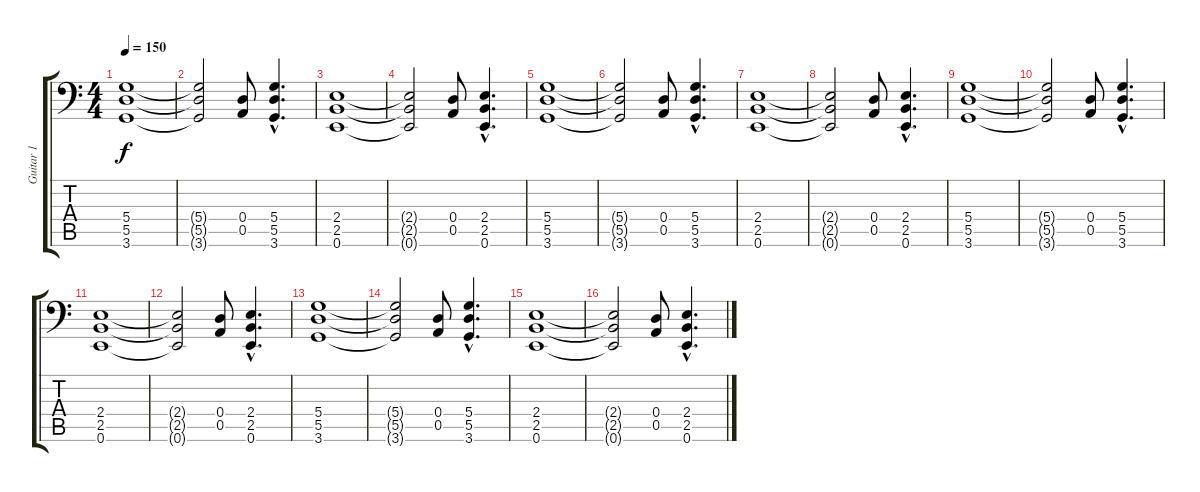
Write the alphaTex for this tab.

\track ("Guitar 1" "Guitar 1") {instrument distortionguitar}
\staff {score tabs}
\tuning (E3 B2 G2 D2 A1 E1) {hide}
\ts (4 4)
\tempo 150
\clef f4
\ks c
(5.4 5.5 3.6).1{dy f} |
(5.4{t} 5.5{t} 3.6{t}).2 (0.4 0.5).8 (5.4{hac} 5.5{hac} 3.6{hac}).4{d} |
(2.4 2.5 0.6).1 |
(2.4{t} 2.5{t} 0.6{t}).2 (0.4 0.5).8 (2.4{hac} 2.5{hac} 0.6{hac}).4{d} |
(5.4 5.5 3.6).1 |
(5.4{t} 5.5{t} 3.6{t}).2 (0.4 0.5).8 (5.4{hac} 5.5{hac} 3.6{hac}).4{d} |
(2.4 2.5 0.6).1 |
(2.4{t} 2.5{t} 0.6{t}).2 (0.4 0.5).8 (2.4{hac} 2.5{hac} 0.6{hac}).4{d} |
(5.4 5.5 3.6).1 |
(5.4{t} 5.5{t} 3.6{t}).2 (0.4 0.5).8 (5.4{hac} 5.5{hac} 3.6{hac}).4{d} |
(2.4 2.5 0.6).1 |
(2.4{t} 2.5{t} 0.6{t}).2 (0.4 0.5).8 (2.4{hac} 2.5{hac} 0.6{hac}).4{d} |
(5.4 5.5 3.6).1 |
(5.4{t} 5.5{t} 3.6{t}).2 (0.4 0.5).8 (5.4{hac} 5.5{hac} 3.6{hac}).4{d} |
(2.4 2.5 0.6).1 |
(2.4{t} 2.5{t} 0.6{t}).2 (0.4 0.5).8 (2.4{hac} 2.5{hac} 0.6{hac}).4{d}
